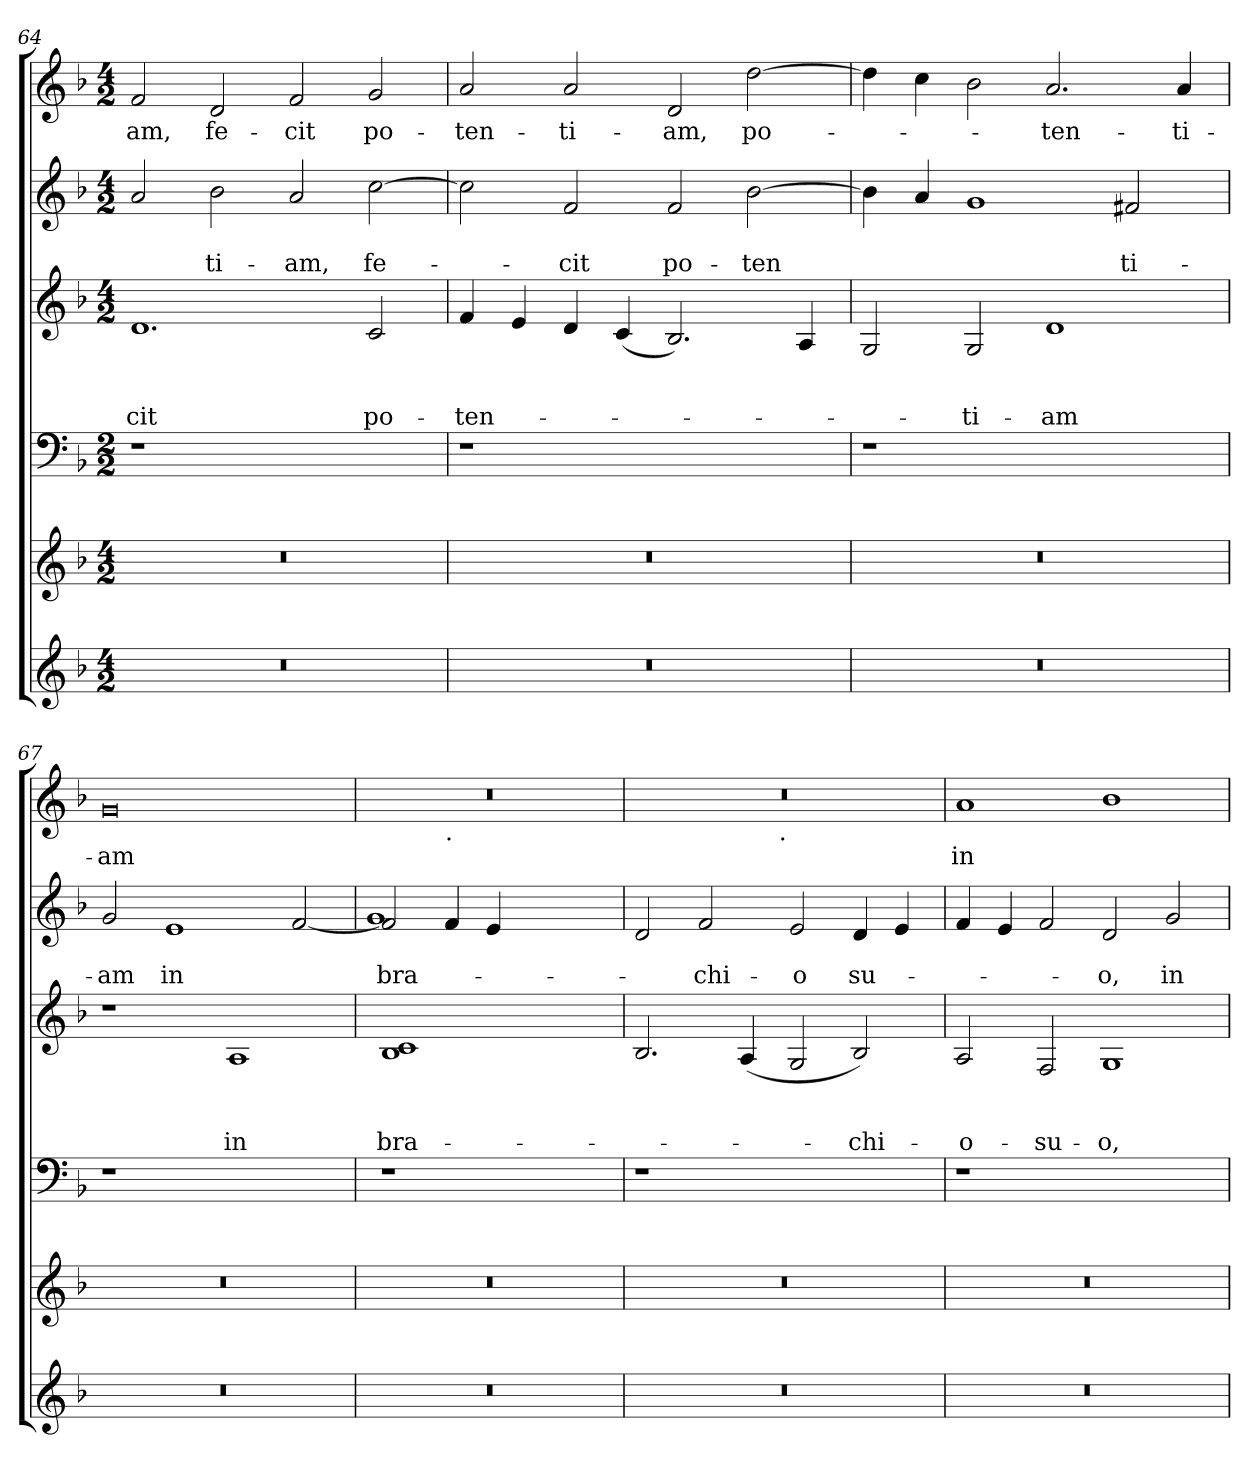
**kern	**kern	**kern	**kern	**text	**text	**text	**kern	**text	**text	**kern	**text
*part6	*part5	*part4	*part3	*part3	*part3	*part3	*part2	*part2	*part2	*part1	*part1
*staff6	*staff5	*staff4	*staff3	*staff3	*staff3	*staff3	*staff2	*staff2	*staff2	*staff1	*staff1
*clefG2	*clefG2	*clefF4	*clefG2	*	*	*	*clefG2	*	*	*clefG2	*
*k[b-]	*k[b-]	*k[b-]	*k[b-]	*	*	*	*k[b-]	*	*	*k[b-]	*
*F:	*F:	*F:	*F:	*	*	*	*F:	*	*	*F:	*
*M4/2	*M4/2	*M2/2	*M4/2	*	*	*	*M4/2	*	*	*M4/2	*
=64	=64	=64	=64	=64	=64	=64	=64	=64	=64	=64	=64
!	!	!	!	!	!	!LO:LY:b	!	!	!	!	!LO:LY:b
0r	0r	1r	1.d	.	.	-cit	2a/	.	.	2f/	-am,
!	!	!	!	!	!	!	!	!	!LO:LY:b	!	!LO:LY:b
.	.	.	.	.	.	.	2b-\	.	-ti-	2d/	fe-
!	!	!	!	!	!	!	!	!	!LO:LY:b	!	!LO:LY:b
.	.	1ryy	.	.	.	.	2a/	.	-am,	2f/	-cit
!	!	!	!	!	!	!LO:LY:b	!	!	!LO:LY:b	!	!LO:LY:b
.	.	.	2c/	.	.	po-	[>2cc\	.	fe-	2g/	po-
=65	=65	=65	=65	=65	=65	=65	=65	=65	=65	=65	=65
!	!	!	!	!	!	!LO:LY:b	!	!	!	!	!LO:LY:b
0r	0r	1r	4f/	.	.	-ten-	2cc\]	.	.	2a/	-ten-
.	.	.	4e/	.	.	.	.	.	.	.	.
!	!	!	!	!	!	!	!	!	!LO:LY:b	!	!LO:LY:b
.	.	.	4d/	.	.	.	2f/	.	-cit	2a/	-ti-
.	.	.	(<4c/	.	.	.	.	.	.	.	.
!	!	!	!	!	!	!	!	!	!LO:LY:b	!	!LO:LY:b
.	.	1ryy	2.B-/)	.	.	.	2f/	.	po-	2d/	-am,
!	!	!	!	!	!	!	!	!	!LO:LY:b	!	!LO:LY:b
.	.	.	.	.	.	.	[<2b-\	.	-ten	[<2dd\	po-
.	.	.	4A/	.	.	.	.	.	.	.	.
!!LO:LB:g=z
=66	=66	=66	=66	=66	=66	=66	=66	=66	=66	=66	=66
0r	0r	1r	2G/	.	.	.	4b-\]	.	.	4dd\]	.
.	.	.	.	.	.	.	4a/	.	.	4cc\	.
!	!	!	!	!	!	!LO:LY:b	!	!	!	!	!
.	.	.	2G/	.	.	-ti-	1g	.	.	2b-\	.
!	!	!	!	!	!	!LO:LY:b	!	!	!	!	!LO:LY:b
.	.	1ryy	1d	.	.	-am	.	.	.	2.a/	-ten-
!	!	!	!	!	!	!	!	!	!LO:LY:b	!	!
.	.	.	.	.	.	.	2f#/	.	ti-	.	.
!	!	!	!	!	!	!	!	!	!	!	!LO:LY:b
.	.	.	.	.	.	.	.	.	.	4a/	-ti-
=67	=67	=67	=67	=67	=67	=67	=67	=67	=67	=67	=67
!	!	!	!	!	!	!	!	!	!LO:LY:b	!	!LO:LY:b
0r	0r	1r	1r	.	.	.	2g/	.	-am	0g	-am
!	!	!	!	!	!	!	!	!	!LO:LY:b	!	!
.	.	.	.	.	.	.	1e	.	in	.	.
!	!	!	!	!	!	!LO:LY:b	!	!	!	!	!
.	.	1ryy	1A	.	.	in	.	.	.	.	.
.	.	.	.	.	.	.	[<2f/	.	.	.	.
=68	=68	=68	=68	=68	=68	=68	=68	=68	=68	=68	=68
!	!	!	!	!	!	!LO:LY:b	!	!	!LO:LY:b	!	!
*	*	*	*	*	*	*	*^	*	*	*^	*
0r	0r	1r	1B- 1c	.	.	bra-	2f/]	1g	.	bra-	0r	2ryy	.
!	!	!	!	!	!	!	!	!	!	!	!	!LO:TX:b:t=.	!
.	.	.	.	.	.	.	4f/	.	.	.	.	1.ryy	.
.	.	.	.	.	.	.	4e/	.	.	.	.	.	.
.	.	1ryy	1ryy	.	.	.	1ryy	1ryy	.	.	.	.	.
*	*	*	*	*	*	*	*v	*v	*	*	*	*	*
=69	=69	=69	=69	=69	=69	=69	=69	=69	=69	=69	=69	=69
0r	0r	1r	2.B-/	.	.	.	2d/	.	.	0r	2ryy	.
!	!	!	!	!	!	!	!	!	!LO:LY:b	!	!	!
.	.	.	.	.	.	.	2f/	.	-chi-	.	4...ryy	.
.	.	.	(4A/	.	.	.	.	.	.	.	.	.
!	!	!	!	!	!	!	!	!	!	!	!LO:TX:b:t=.	!
.	.	.	.	.	.	.	.	.	.	.	1ryy	.
!	!	!	!	!	!	!	!	!	!LO:LY:b	!	!	!
.	.	1ryy	2G/	.	.	.	2e/	.	-o	.	.	.
!	!	!	!	!	!	!LO:LY:b	!	!	!LO:LY:b	!	!	!
.	.	.	2B-/)	.	.	-chi-	4d/	.	su-	.	.	.
.	.	.	.	.	.	.	4e/	.	.	.	.	.
.	.	.	.	.	.	.	.	.	.	.	32ryy	.
=70	=70	=70	=70	=70	=70	=70	=70	=70	=70	=70	=70	=70
!	!	!	!	!	!	!LO:LY:b	!	!	!	!	!	!LO:LY:b
*	*	*	*	*	*	*	*	*	*	*v	*v	*
0r	0r	1r	2A/	.	.	-o-	4f/	.	.	1a	in
.	.	.	.	.	.	.	4e/	.	.	.	.
!	!	!	!	!	!	!LO:LY:b	!	!	!	!	!
.	.	.	2F/	.	.	-su-	2f/	.	.	.	.
!	!	!	!	!	!	!LO:LY:b	!	!	!LO:LY:b	!	!
.	.	1ryy	1G	.	.	-o,	2d/	.	-o,	1b-	.
!	!	!	!	!	!	!	!	!	!LO:LY:b	!	!
.	.	.	.	.	.	.	2g/	.	in	.	.
=	=	=	=	=	=	=	=	=	=	=	=
*-	*-	*-	*-	*-	*-	*-	*-	*-	*-	*-	*-
